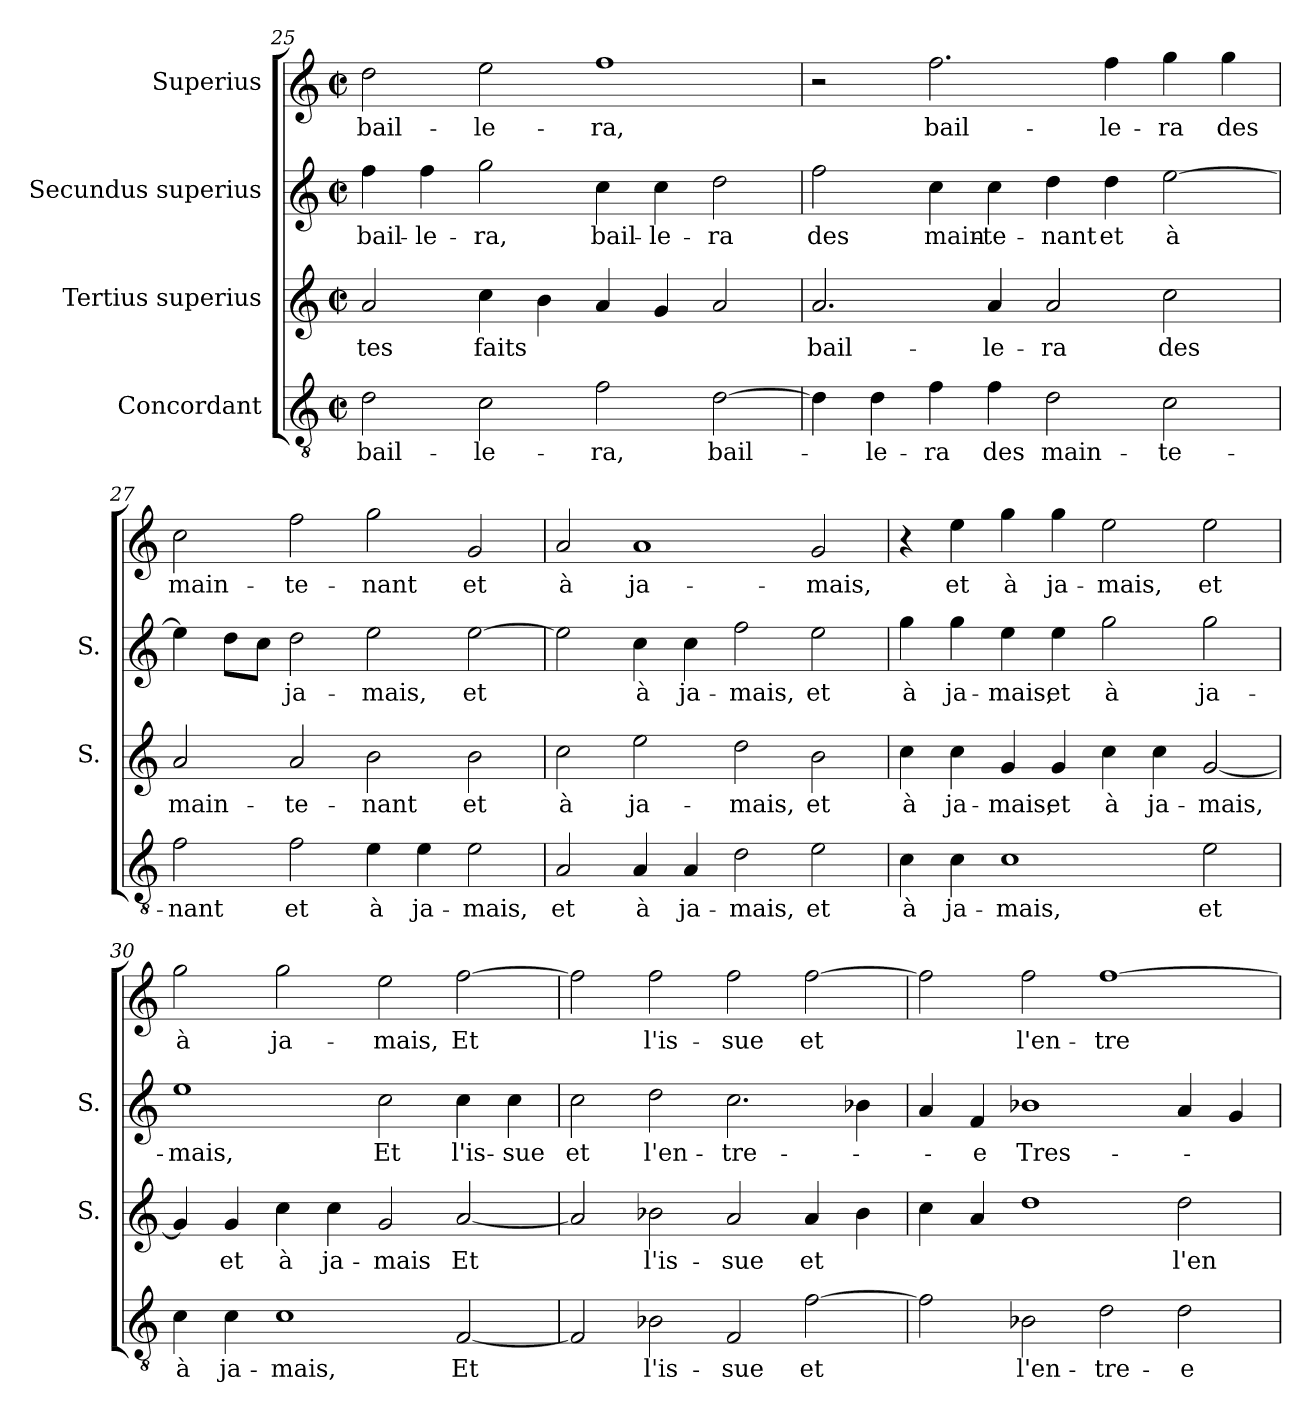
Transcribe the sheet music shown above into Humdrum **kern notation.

**kern	**text	**kern	**text	**kern	**text	**kern	**text
*part4	*part4	*part3	*part3	*part2	*part2	*part1	*part1
*staff4	*staff4	*staff3	*staff3	*staff2	*staff2	*staff1	*staff1
*I"Concordant	*	*I"Tertius superius	*	*I"Secundus superius	*	*I"Superius	*
*	*	*I'S.	*	*I'S.	*	*	*
*clefGv2	*	*clefG2	*	*clefG2	*	*clefG2	*
*ITrd7c12	*	*	*	*	*	*	*
*k[]	*	*k[]	*	*k[]	*	*k[]	*
*C:	*	*C:	*	*C:	*	*C:	*
*M2/2	*	*M2/2	*	*M2/2	*	*M2/2	*
*met(c|)	*	*met(c|)	*	*met(c|)	*	*met(c|)	*
=25	=25	=25	=25	=25	=25	=25	=25
2D\	bail-	2a/	tes	4ff\	bail-	2dd\	bail-
.	.	.	.	4ff\	-le-	.	.
2C\	-le-	4cc\	faits	2gg\	-ra,	2ee\	-le-
.	.	4b\	.	.	.	.	.
2F\	-ra,	4a/	.	4cc\	bail-	1ff\	-ra,
.	.	4g/	.	4cc\	-le-	.	.
[2D\	bail-	2a/	.	2dd\	-ra	.	.
!!LO:LB:g=z
=26	=26	=26	=26	=26	=26	=26	=26
4D\]	.	2.a/	bail-	2ff\	des	2r	.
4D\	-le-	.	.	.	.	.	.
4F\	-ra	.	.	4cc\	main-	2.ff\	bail-
4F\	des	4a/	-le-	4cc\	-te-	.	.
2D\	main-	2a/	-ra	4dd\	-nant	.	.
.	.	.	.	4dd\	et	4ff\	-le-
2C\	-te-	2cc\	des	[2ee\	à	4gg\	-ra
.	.	.	.	.	.	4gg\	des
=27	=27	=27	=27	=27	=27	=27	=27
2F\	-nant	2a/	main-	4ee\]	.	2cc\	main-
.	.	.	.	8dd\L	.	.	.
.	.	.	.	8cc\J	.	.	.
2F\	et	2a/	-te-	2dd\	ja-	2ff\	-te-
4E\	à	2b\	-nant	2ee\	-mais,	2gg\	-nant
4E\	ja-	.	.	.	.	.	.
2E\	-mais,	2b\	et	[2ee\	et	2g/	et
=28	=28	=28	=28	=28	=28	=28	=28
2AA/	et	2cc\	à	2ee\]	.	2a/	à
4AA/	à	2ee\	ja-	4cc\	à	1a/	ja-
4AA/	ja-	.	.	4cc\	ja-	.	.
2D\	-mais,	2dd\	-mais,	2ff\	-mais,	.	.
2E\	et	2b\	et	2ee\	et	2g/	-mais,
=29	=29	=29	=29	=29	=29	=29	=29
4C\	à	4cc\	à	4gg\	à	4r	.
4C\	ja-	4cc\	ja-	4gg\	ja-	4ee\	et
1C\	-mais,	4g/	-mais,	4ee\	-mais,	4gg\	à
.	.	4g/	et	4ee\	et	4gg\	ja-
.	.	4cc\	à	2gg\	à	2ee\	-mais,
.	.	4cc\	ja-	.	.	.	.
2E\	et	[2g/	-mais,	2gg\	ja-	2ee\	et
!!LO:LB:g=z
=30	=30	=30	=30	=30	=30	=30	=30
4C\	à	4g/]	.	1ee\	-mais,	2gg\	à
4C\	ja-	4g/	et	.	.	.	.
1C\	-mais,	4cc\	à	.	.	2gg\	ja-
.	.	4cc\	ja-	.	.	.	.
.	.	2g/	-mais	2cc\	Et	2ee\	-mais,
[2FF/	Et	[2a/	Et	4cc\	l'is-	[2ff\	Et
.	.	.	.	4cc\	-sue	.	.
=31	=31	=31	=31	=31	=31	=31	=31
2FF/]	.	2a/]	.	2cc\	et	2ff\]	.
2BB-X\	l'is-	2b-X\	l'is-	2dd\	l'en-	2ff\	l'is-
2FF/	-sue	2a/	-sue	2.cc\	-tre-	2ff\	-sue
[2F\	et	4a/	et	.	.	[2ff\	et
.	.	4b-\	.	4b-X\	.	.	.
=32	=32	=32	=32	=32	=32	=32	=32
2F\]	.	4cc\	.	4a/	.	2ff\]	.
.	.	4a/	.	4f/	-e	.	.
2BB-X\	l'en-	1dd\	.	1b-X\	Tres-	2ff\	l'en-
2D\	-tre-	.	.	.	.	[1ff\	-tre-
2D\	-e	2dd\	l'en-	4a/	.	.	.
.	.	.	.	4g/	.	.	.
=	=	=	=	=	=	=	=
*-	*-	*-	*-	*-	*-	*-	*-
